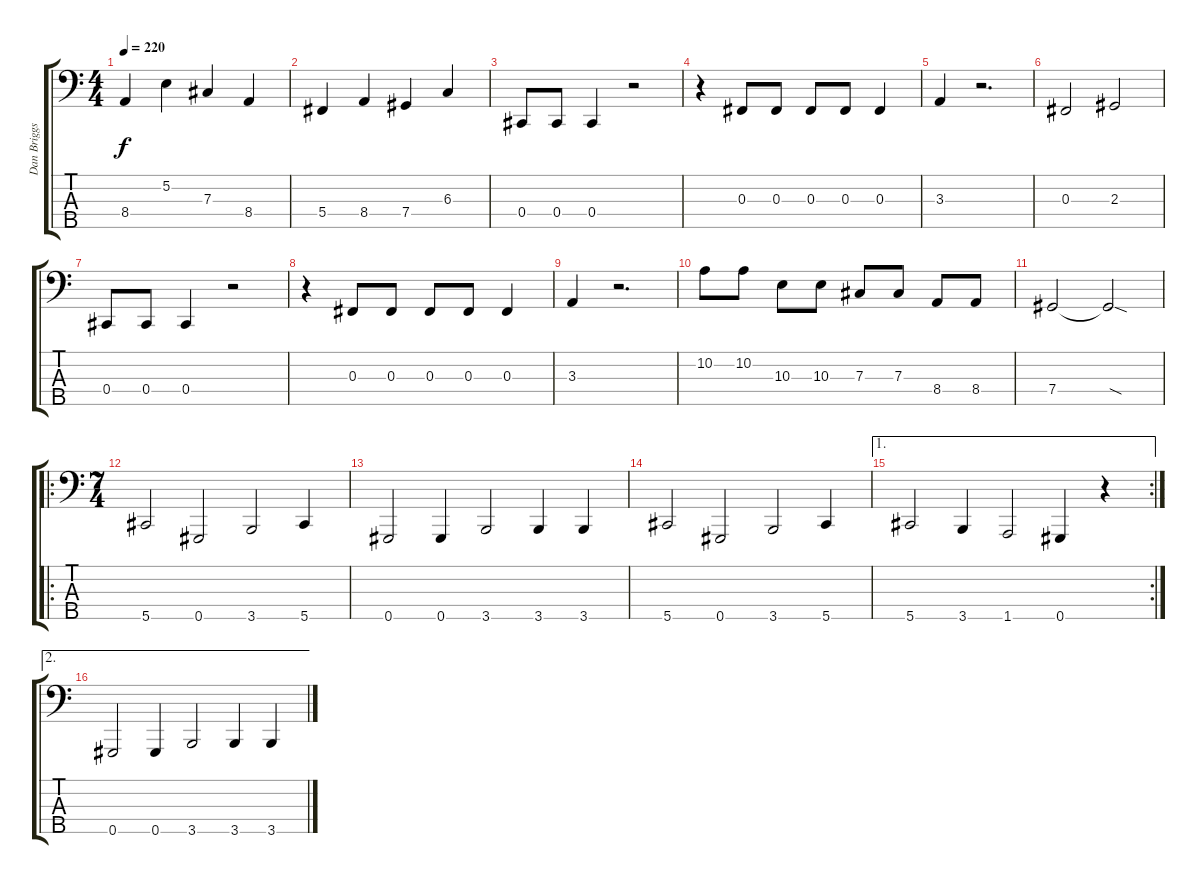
\track ("Dan Briggs" "Dan Briggs") {instrument electricbassfinger}
\staff {score tabs}
\tuning (E2 B1 Gb1 Db1 Ab0) {hide}
\ts (4 4)
\tempo 220
\clef f4
\ks c
8.4.4{dy f} 5.2.4 7.3.4 8.4.4 |
5.4.4 8.4.4 7.4.4 6.3.4 |
0.4.8 0.4.8 0.4.4 r.2 |
r.4 0.3.8 0.3.8 0.3.8 0.3.8 0.3.4 |
3.3.4 r.2{d} |
0.3.2 2.3.2 |
0.4.8 0.4.8 0.4.4 r.2 |
r.4 0.3.8 0.3.8 0.3.8 0.3.8 0.3.4 |
3.3.4 r.2{d} |
10.2.8 10.2.8 10.3.8 10.3.8 7.3.8 7.3.8 8.4.8 8.4.8 |
7.4.2 7.4{sod t}.2 |
\ro
\ts (7 4)
5.5.2 0.5.2 3.5.2 5.5.4 |
0.5.2 0.5.4 3.5.2 3.5.4 3.5.4 |
5.5.2 0.5.2 3.5.2 5.5.4 |
\ae 1
\rc 2
5.5.2 3.5.4 1.5.2 0.5.4 r.4 |
\ae 2
0.5.2 0.5.4 3.5.2 3.5.4 3.5.4
